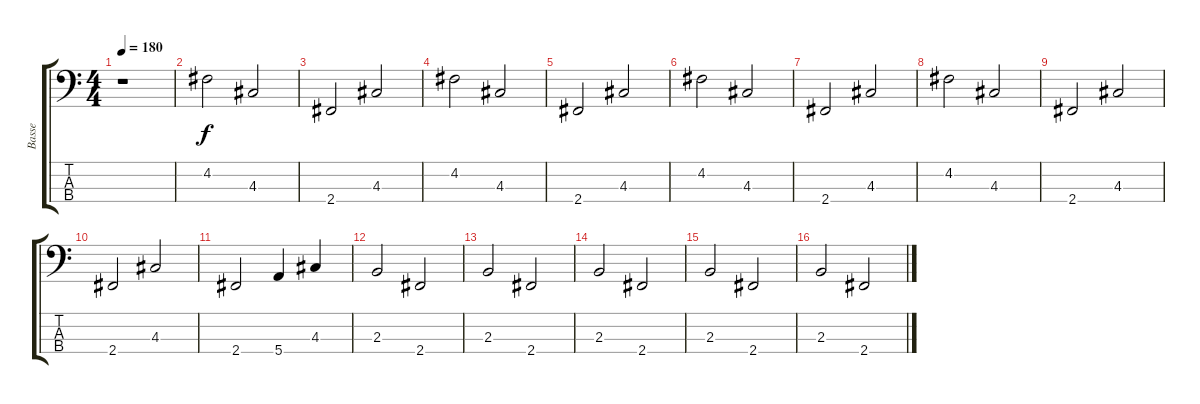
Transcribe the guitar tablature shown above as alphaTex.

\track ("Basse" "Basse") {instrument electricbassfinger}
\staff {score tabs}
\tuning (G2 D2 A1 E1) {hide}
\ts (4 4)
\tempo 180
\clef f4
\ks c
r.1{dy f instrument electricbassfinger} |
4.2.2 4.3.2 |
2.4.2 4.3.2 |
4.2.2 4.3.2 |
2.4.2 4.3.2 |
4.2.2 4.3.2 |
2.4.2 4.3.2 |
4.2.2 4.3.2 |
2.4.2 4.3.2 |
2.4.2 4.3.2 |
2.4.2 5.4.4 4.3.4 |
2.3.2 2.4.2 |
2.3.2 2.4.2 |
2.3.2 2.4.2 |
2.3.2 2.4.2 |
2.3.2 2.4.2
